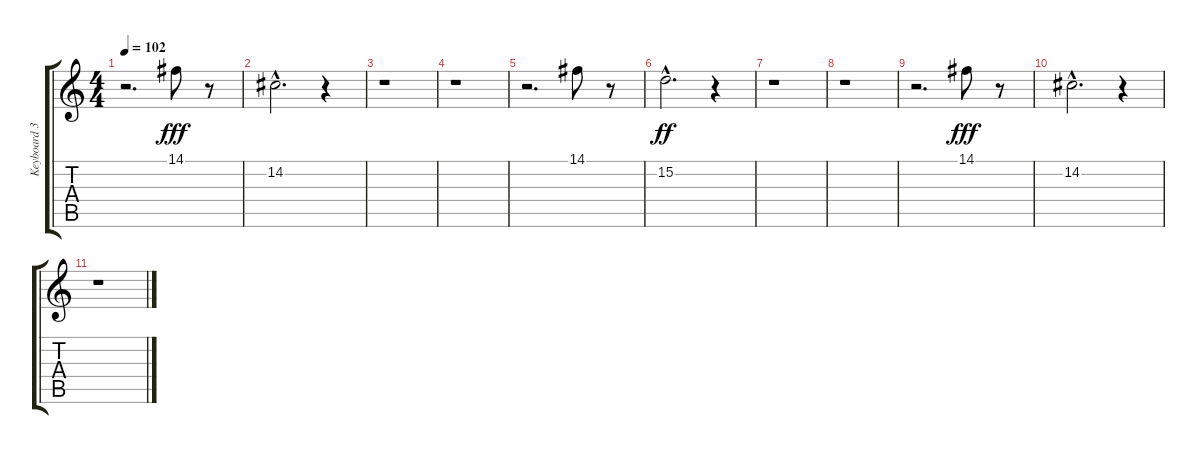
\track ("Keyboard 3" "Keyboard 3") {instrument pad1newage}
\staff {score tabs}
\tuning (E4 B3 G3 D3 A2 E2) {hide}
\ts (4 4)
\tempo 102
\clef g2
\ks c
r.2{d dy ff} 14.1.8{dy fff} r.8 |
14.2{hac}.2{d} r.4 |
r.1 |
r.1 |
r.2{d} 14.1.8 r.8 |
15.2{hac}.2{d dy ff} r.4 |
r.1 |
r.1 |
r.2{d} 14.1.8{dy fff} r.8 |
14.2{hac}.2{d} r.4 |
r.1
